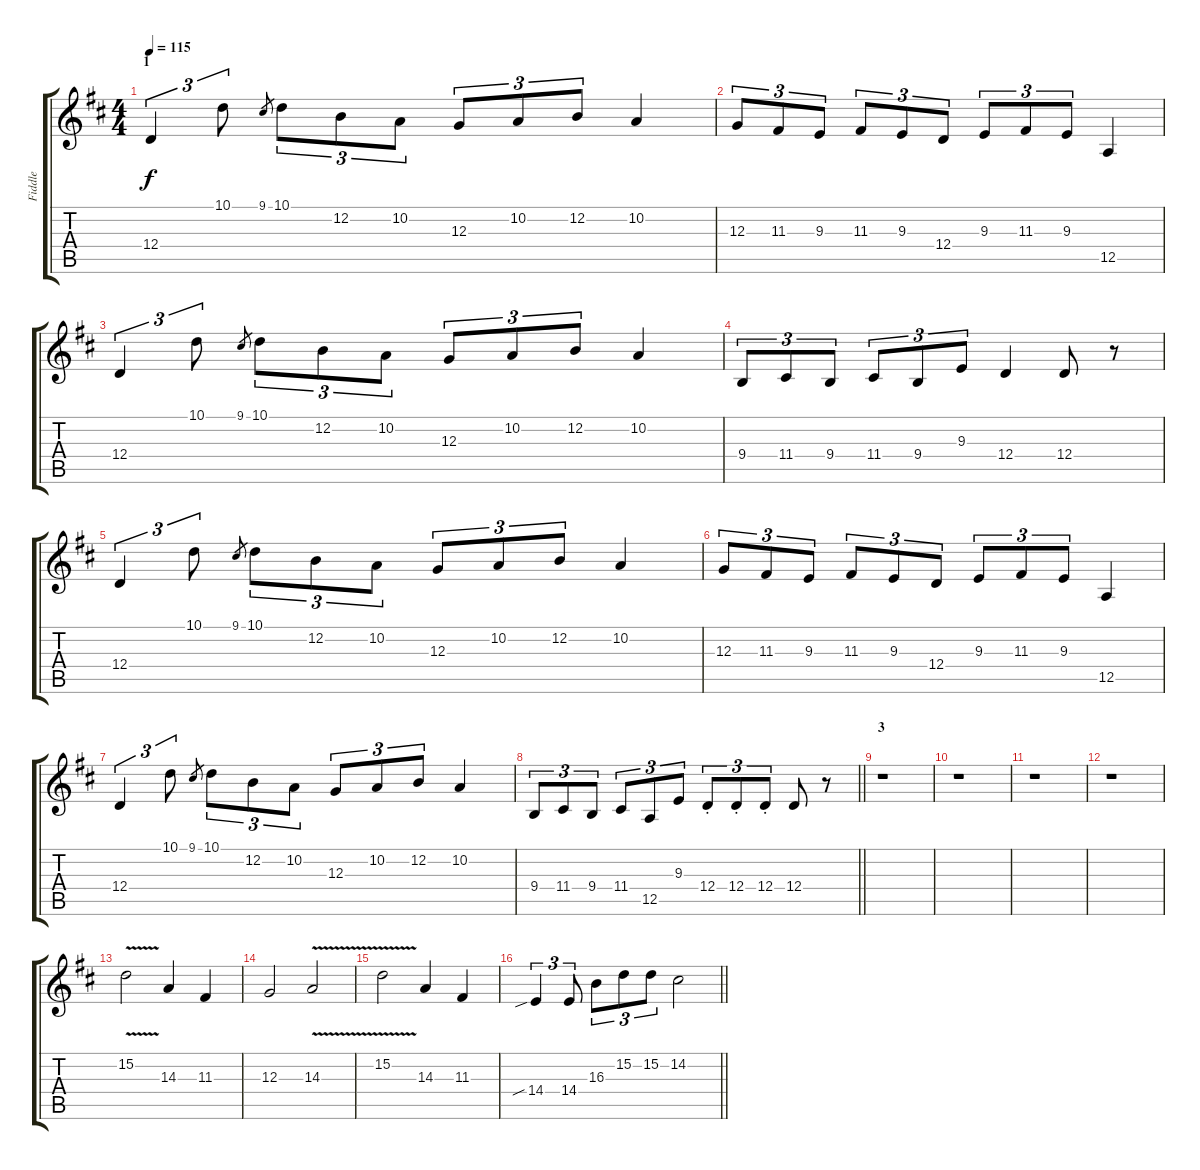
\track ("Fiddle" "Fiddle") {instrument fiddle}
\staff {score tabs}
\tuning (E4 B3 G3 D3 A2 E2) {hide}
\ts (4 4)
\section ("" "1")
\tempo 115
\clef g2
\ks d
12.4.4{tu (3 2) dy f} 10.1.8{tu (3 2)} 9.1.8{gr} 10.1.8{tu (3 2)} 12.2.8{tu (3 2)} 10.2.8{tu (3 2)} 12.3.8{tu (3 2)} 10.2.8{tu (3 2)} 12.2.8{tu (3 2)} 10.2.4 |
12.3.8{tu (3 2)} 11.3.8{tu (3 2)} 9.3.8{tu (3 2)} 11.3.8{tu (3 2)} 9.3.8{tu (3 2)} 12.4.8{tu (3 2)} 9.3.8{tu (3 2)} 11.3.8{tu (3 2)} 9.3.8{tu (3 2)} 12.5.4 |
12.4.4{tu (3 2)} 10.1.8{tu (3 2)} 9.1.8{gr} 10.1.8{tu (3 2)} 12.2.8{tu (3 2)} 10.2.8{tu (3 2)} 12.3.8{tu (3 2)} 10.2.8{tu (3 2)} 12.2.8{tu (3 2)} 10.2.4 |
9.4.8{tu (3 2)} 11.4.8{tu (3 2)} 9.4.8{tu (3 2)} 11.4.8{tu (3 2)} 9.4.8{tu (3 2)} 9.3.8{tu (3 2)} 12.4.4 12.4.8 r.8 |
12.4.4{tu (3 2)} 10.1.8{tu (3 2)} 9.1.8{gr} 10.1.8{tu (3 2)} 12.2.8{tu (3 2)} 10.2.8{tu (3 2)} 12.3.8{tu (3 2)} 10.2.8{tu (3 2)} 12.2.8{tu (3 2)} 10.2.4 |
12.3.8{tu (3 2)} 11.3.8{tu (3 2)} 9.3.8{tu (3 2)} 11.3.8{tu (3 2)} 9.3.8{tu (3 2)} 12.4.8{tu (3 2)} 9.3.8{tu (3 2)} 11.3.8{tu (3 2)} 9.3.8{tu (3 2)} 12.5.4 |
12.4.4{tu (3 2)} 10.1.8{tu (3 2)} 9.1.8{gr} 10.1.8{tu (3 2)} 12.2.8{tu (3 2)} 10.2.8{tu (3 2)} 12.3.8{tu (3 2)} 10.2.8{tu (3 2)} 12.2.8{tu (3 2)} 10.2.4 |
\barLineRight lightlight
9.4.8{tu (3 2)} 11.4.8{tu (3 2)} 9.4.8{tu (3 2)} 11.4.8{tu (3 2)} 12.5.8{tu (3 2)} 9.3.8{tu (3 2)} 12.4{st}.8{tu (3 2)} 12.4{st}.8{tu (3 2)} 12.4{st}.8{tu (3 2)} 12.4.8 r.8 |
\section ("" "3")
r.1 |
r.1 |
r.1 |
r.1 |
15.2{v}.2 14.3.4 11.3.4 |
12.3.2 14.3{v}.2 |
15.2{v}.2 14.3.4 11.3.4 |
\barLineRight lightlight
14.4{sib}.4{tu (3 2)} 14.4.8{tu (3 2)} 16.3.8{tu (3 2)} 15.2.8{tu (3 2)} 15.2.8{tu (3 2)} 14.2.2
